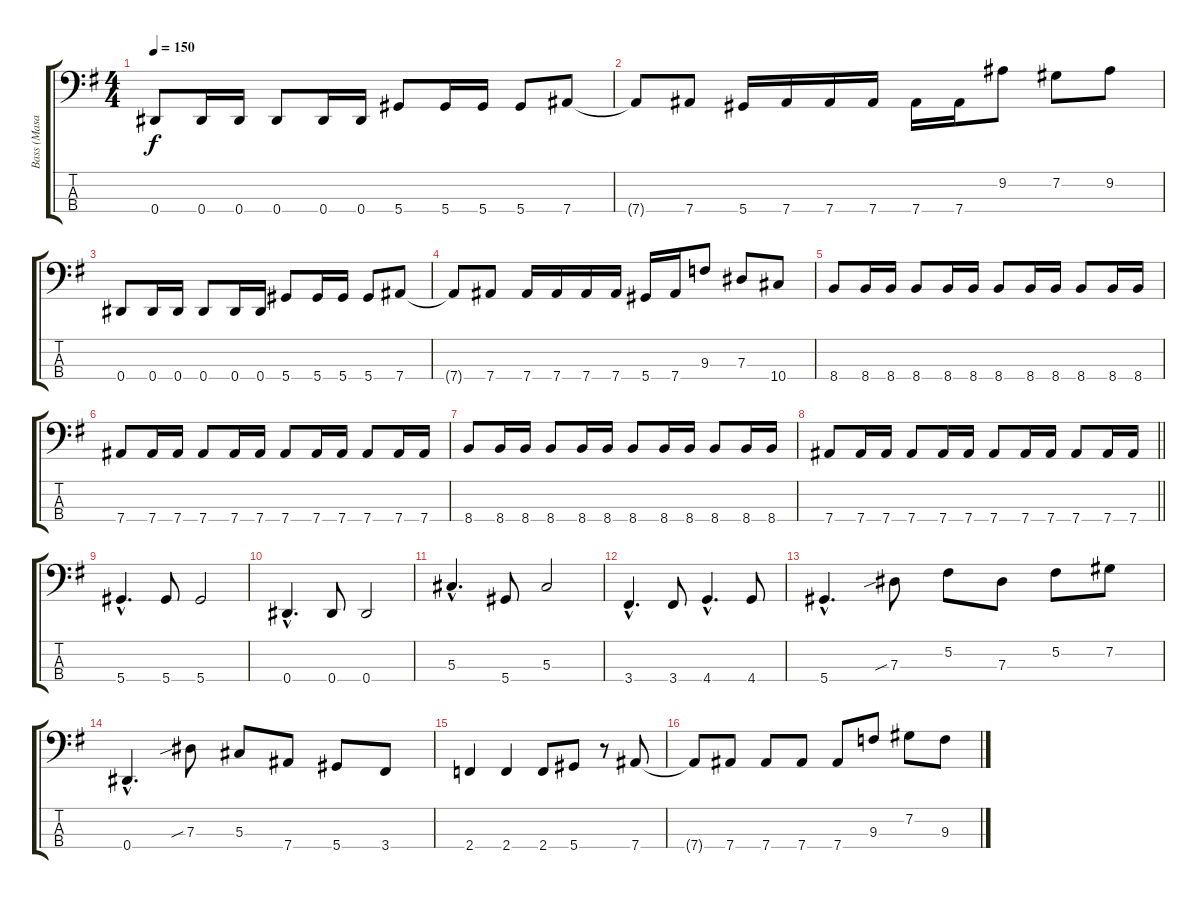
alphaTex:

\track ("Bass (Masaki)" "Bass (Masa") {instrument electricbassfinger}
\staff {score tabs}
\tuning (Gb2 Db2 Ab1 Eb1) {hide}
\ts (4 4)
\tempo 150
\clef f4
\ks g
0.4.8{dy f} 0.4.16 0.4.16 0.4.8 0.4.16 0.4.16 5.4.8 5.4.16 5.4.16 5.4.8 7.4.8 |
7.4{t}.8 7.4.8 5.4.16 7.4.16 7.4.16 7.4.16 7.4.16 7.4.16 9.2.8 7.2.8 9.2.8 |
0.4.8 0.4.16 0.4.16 0.4.8 0.4.16 0.4.16 5.4.8 5.4.16 5.4.16 5.4.8 7.4.8 |
7.4{t}.8 7.4.8 7.4.16 7.4.16 7.4.16 7.4.16 5.4.16 7.4.16 9.3.8 7.3.8 10.4.8 |
8.4.8 8.4.16 8.4.16 8.4.8 8.4.16 8.4.16 8.4.8 8.4.16 8.4.16 8.4.8 8.4.16 8.4.16 |
7.4.8 7.4.16 7.4.16 7.4.8 7.4.16 7.4.16 7.4.8 7.4.16 7.4.16 7.4.8 7.4.16 7.4.16 |
8.4.8 8.4.16 8.4.16 8.4.8 8.4.16 8.4.16 8.4.8 8.4.16 8.4.16 8.4.8 8.4.16 8.4.16 |
\barLineRight lightlight
7.4.8 7.4.16 7.4.16 7.4.8 7.4.16 7.4.16 7.4.8 7.4.16 7.4.16 7.4.8 7.4.16 7.4.16 |
5.4{hac}.4{d} 5.4.8 5.4.2 |
0.4{hac}.4{d} 0.4.8 0.4.2 |
5.3{hac}.4{d} 5.4.8 5.3.2 |
3.4{hac}.4{d} 3.4.8 4.4{hac}.4{d} 4.4.8 |
5.4{hac}.4{d} 7.3{sib}.8 5.2.8 7.3.8 5.2.8 7.2.8 |
0.4{hac}.4{d} 7.3{sib}.8 5.3.8 7.4.8 5.4.8 3.4.8 |
2.4.4 2.4.4 2.4.8 5.4.8 r.8 7.4.8 |
7.4{t}.8 7.4.8 7.4.8 7.4.8 7.4.8 9.3.8 7.2.8 9.3.8
